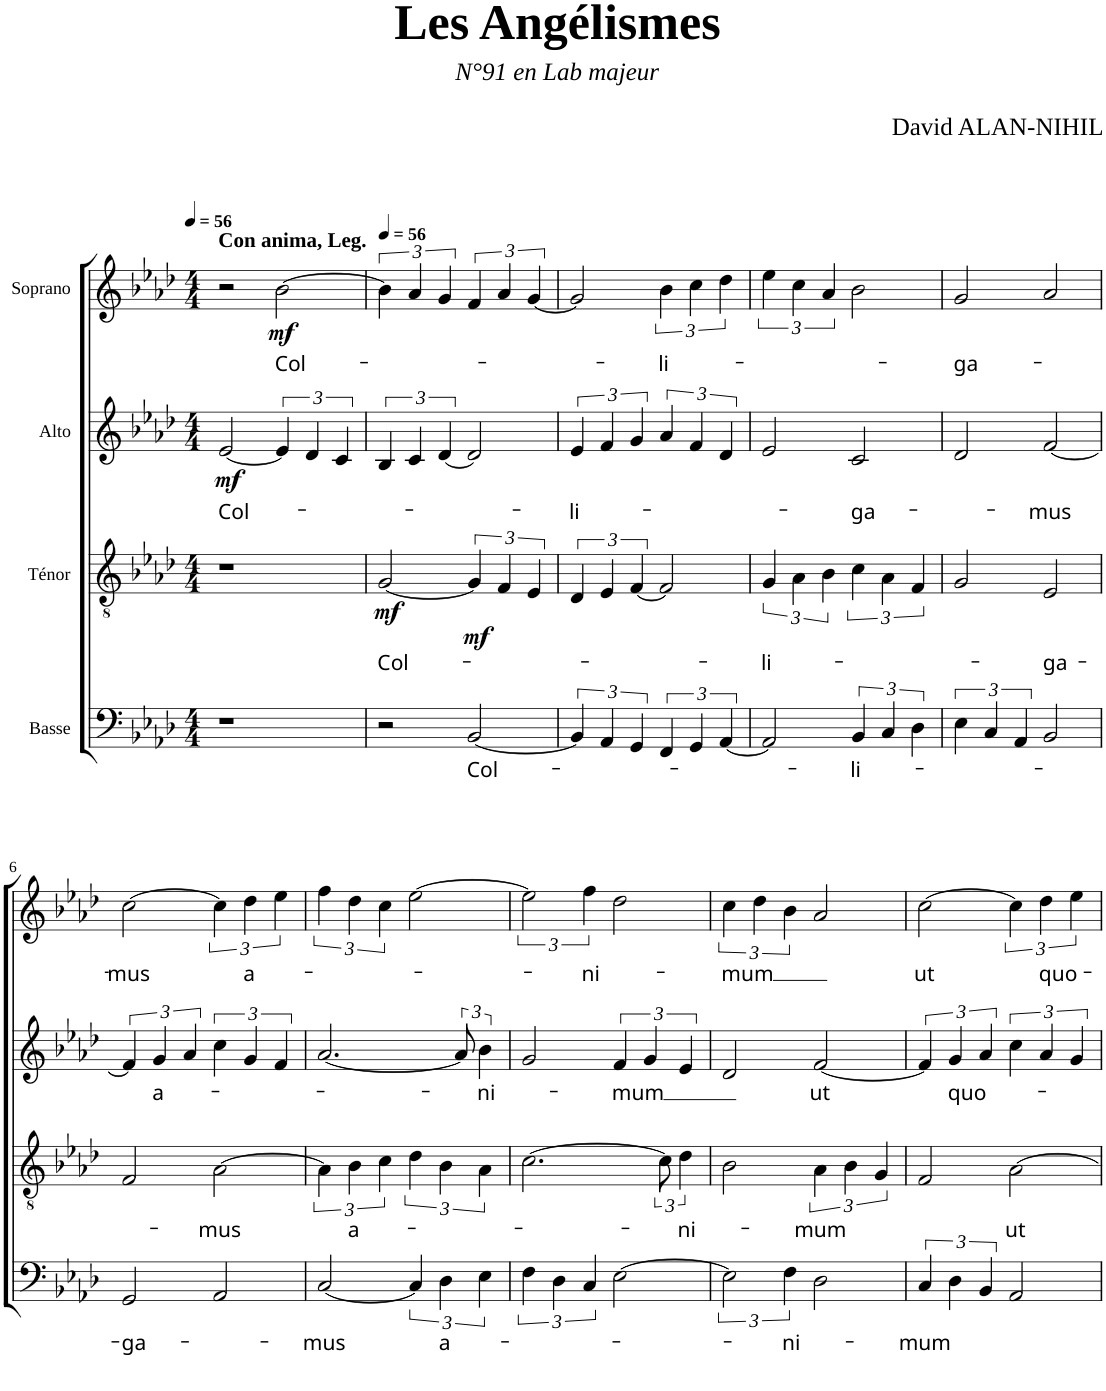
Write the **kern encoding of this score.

**kern	**text	**kern	**text	**dynam	**kern	**text	**dynam	**kern	**text	**dynam
*part4	*part4	*part3	*part3	*part3	*part2	*part2	*part2	*part1	*part1	*part1
*staff4	*staff4	*staff3	*staff3	*staff3	*staff2	*staff2	*staff2	*staff1	*staff1	*staff1
*I"Basse	*	*I"Ténor	*	*	*I"Alto	*	*	*I"Soprano	*	*
*I'B	*	*I'T	*	*	*I'A	*	*	*I'S	*	*
*clefF4	*	*clefGv2	*	*	*clefG2	*	*	*clefG2	*	*
*k[b-e-a-d-]	*	*k[b-e-a-d-]	*	*	*k[b-e-a-d-]	*	*	*k[b-e-a-d-]	*	*
*A-:	*	*A-:	*	*	*A-:	*	*	*A-:	*	*
*M4/4	*	*M4/4	*	*	*M4/4	*	*	*M4/4	*	*
*MM56	*	*MM56	*	*	*MM56	*	*	*MM56	*	*
=1	=1	=1	=1	=1	=1	=1	=1	=1	=1	=1
!	!	!	!	!	!	!	!	!LO:TX:a:B:t=Con anima, Leg.	!	!
!	!	!	!	!	!	!LO:LY:b	!LO:DY:b	!	!	!
1r	.	1r	.	.	[2e-/	Col-	mf	2r	.	.
!	!	!	!	!	!	!	!	!	!LO:LY:b	!LO:DY:b
.	.	.	.	.	6e-/]	.	.	[2b-\	Col-	mf
.	.	.	.	.	6d-/	.	.	.	.	.
.	.	.	.	.	6c/	.	.	.	.	.
=2	=2	=2	=2	=2	=2	=2	=2	=2	=2	=2
*	*	*	*	*	*	*	*	*MM56	*	*
!	!	!	!LO:LY:b	!LO:DY:b	!	!	!	!	!	!
2r	.	[2G/	Col-	mf	6B-/	.	.	6b-\]	.	.
.	.	.	.	.	6c/	.	.	6a-/	.	.
.	.	.	.	.	[6d-/	.	.	6g/	.	.
!	!LO:LY:b	!	!	!LO:DY:b	!	!	!	!	!	!
[2BB-/	Col-	6G/]	.	mf	2d-/]	.	.	6f/	.	.
.	.	6F/	.	.	.	.	.	6a-/	.	.
.	.	6E-/	.	.	.	.	.	[6g/	.	.
=3	=3	=3	=3	=3	=3	=3	=3	=3	=3	=3
!	!	!	!	!	!	!LO:LY:b	!	!	!	!
6BB-/]	.	6D-/	.	.	6e-/	-li-	.	2g/]	.	.
6AA-/	.	6E-/	.	.	6f/	.	.	.	.	.
6GG/	.	[6F/	.	.	6g/	.	.	.	.	.
!	!	!	!	!	!	!	!	!	!LO:LY:b	!
6FF/	.	2F/]	.	.	6a-/	.	.	6b-\	-li-	.
6GG/	.	.	.	.	6f/	.	.	6cc\	.	.
[6AA-/	.	.	.	.	6d-/	.	.	6dd-\	.	.
=4	=4	=4	=4	=4	=4	=4	=4	=4	=4	=4
!	!	!	!LO:LY:b	!	!	!	!	!	!	!
2AA-/]	.	6G/	-li-	.	2e-/	.	.	6ee-\	.	.
.	.	6A-\	.	.	.	.	.	6cc\	.	.
.	.	6B-\	.	.	.	.	.	6a-/	.	.
!	!LO:LY:b	!	!	!	!	!LO:LY:b	!	!	!	!
6BB-/	-li-	6c\	.	.	2c/	-ga-	.	2b-\	.	.
6C/	.	6A-\	.	.	.	.	.	.	.	.
6D-\	.	6F/	.	.	.	.	.	.	.	.
=5	=5	=5	=5	=5	=5	=5	=5	=5	=5	=5
!	!	!	!	!	!	!	!	!	!LO:LY:b	!
6E-\	.	2G/	.	.	2d-/	.	.	2g/	-ga-	.
6C/	.	.	.	.	.	.	.	.	.	.
6AA-/	.	.	.	.	.	.	.	.	.	.
!	!	!	!LO:LY:b	!	!	!LO:LY:b	!	!	!	!
2BB-/	.	2E-/	-ga-	.	[2f/	-mus	.	2a-/	.	.
!!LO:LB:g=z
=6	=6	=6	=6	=6	=6	=6	=6	=6	=6	=6
!	!LO:LY:b	!	!	!	!	!	!	!	!LO:LY:b	!
2GG/	-ga-	2F/	.	.	6f/]	.	.	[2cc\	-mus	.
!	!	!	!	!	!	!LO:LY:b	!	!	!	!
.	.	.	.	.	6g/	a-	.	.	.	.
.	.	.	.	.	6a-/	.	.	.	.	.
!	!	!	!LO:LY:b	!	!	!	!	!	!	!
2AA-/	.	[2A-\	-mus	.	6cc\	.	.	6cc\]	.	.
!	!	!	!	!	!	!	!	!	!LO:LY:b	!
.	.	.	.	.	6g/	.	.	6dd-\	a-	.
.	.	.	.	.	6f/	.	.	6ee-\	.	.
=7	=7	=7	=7	=7	=7	=7	=7	=7	=7	=7
!	!LO:LY:b	!	!	!	!	!	!	!	!	!
[2C/	-mus	6A-\]	.	.	[2.a-/	.	.	6ff\	.	.
!	!	!	!LO:LY:b	!	!	!	!	!	!	!
.	.	6B-\	a-	.	.	.	.	6dd-\	.	.
.	.	6c\	.	.	.	.	.	6cc\	.	.
6C/]	.	6d-\	.	.	.	.	.	[2ee-\	.	.
!	!LO:LY:b	!	!	!	!	!	!	!	!	!
6D-\	a-	6B-\	.	.	.	.	.	.	.	.
.	.	.	.	.	12a-/]	.	.	.	.	.
!	!	!	!	!	!	!LO:LY:b	!	!	!	!
6E-\	.	6A-\	.	.	6b-\	-ni-	.	.	.	.
=8	=8	=8	=8	=8	=8	=8	=8	=8	=8	=8
6F\	.	[2.c\	.	.	2g/	.	.	3ee-\]	.	.
6D-\	.	.	.	.	.	.	.	.	.	.
!	!	!	!	!	!	!	!	!	!LO:LY:b	!
6C/	.	.	.	.	.	.	.	6ff\	-ni-	.
!	!	!	!	!	!	!LO:LY:b	!	!	!	!
[2E-\	.	.	.	.	6f/	-mum	.	2dd-\	.	.
.	.	.	.	.	6g/	.	.	.	.	.
.	.	12c\]	.	.	.	.	.	.	.	.
!	!	!	!LO:LY:b	!	!	!	!	!	!	!
.	.	6d-\	-ni-	.	6e-/	.	.	.	.	.
=9	=9	=9	=9	=9	=9	=9	=9	=9	=9	=9
!	!	!	!	!	!	!	!	!	!LO:LY:b	!
3E-\]	.	2B-\	.	.	2d-/	.	.	6cc\	-mum	.
.	.	.	.	.	.	.	.	6dd-\	.	.
!	!LO:LY:b	!	!	!	!	!	!	!	!	!
6F\	-ni-	.	.	.	.	.	.	6b-\	.	.
!	!	!	!LO:LY:b	!	!	!LO:LY:b	!	!	!	!
2D-\	.	6A-\	-mum	.	[2f/	ut	.	2a-/	.	.
.	.	6B-\	.	.	.	.	.	.	.	.
.	.	6G/	.	.	.	.	.	.	.	.
=10	=10	=10	=10	=10	=10	=10	=10	=10	=10	=10
!	!LO:LY:b	!	!	!	!	!	!	!	!LO:LY:b	!
6C/	-mum	2F/	.	.	6f/]	.	.	[2cc\	ut	.
!	!	!	!	!	!	!LO:LY:b	!	!	!	!
6D-\	.	.	.	.	6g/	quo-	.	.	.	.
6BB-/	.	.	.	.	6a-/	.	.	.	.	.
!	!	!	!LO:LY:b	!	!	!	!	!	!	!
2AA-/	.	[2A-\	ut	.	6cc\	.	.	6cc\]	.	.
!	!	!	!	!	!	!	!	!	!LO:LY:b	!
.	.	.	.	.	6a-/	.	.	6dd-\	quo-	.
.	.	.	.	.	6g/	.	.	6ee-\	.	.
=	=	=	=	=	=	=	=	=	=	=
*-	*-	*-	*-	*-	*-	*-	*-	*-	*-	*-
